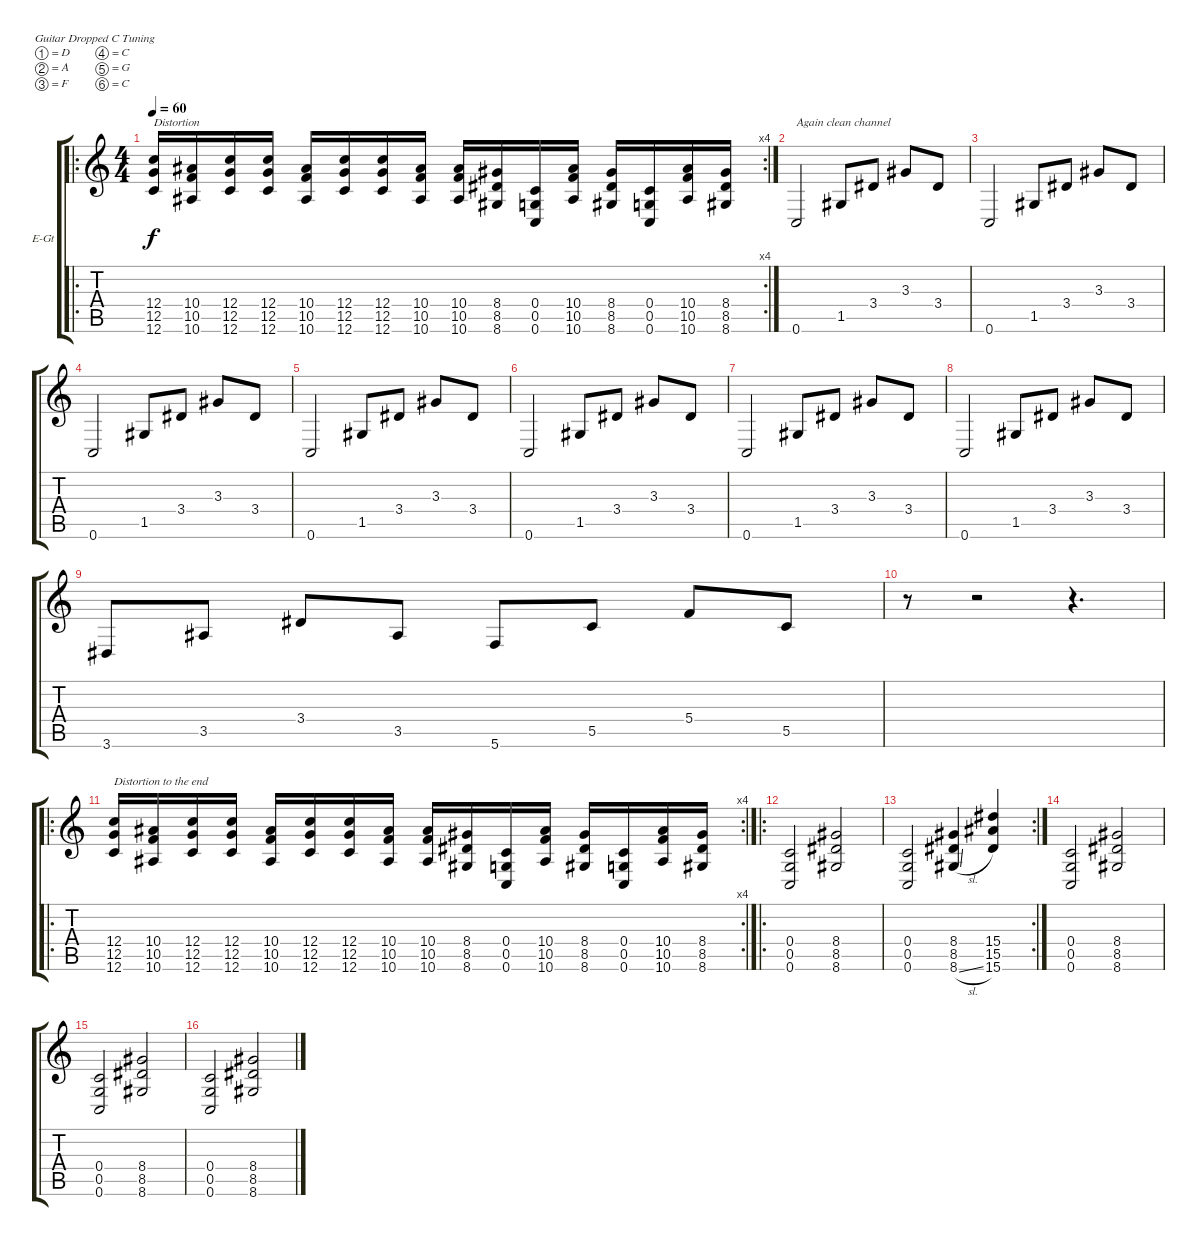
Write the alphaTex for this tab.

\defaultSystemsLayout 4
\bracketExtendMode groupsimilarinstruments
\firstSystemTrackNameOrientation horizontal
\otherSystemsTrackNameOrientation horizontal
\track ("Richard Kruspe" "E-Gt") {instrument electricguitarclean}
\staff {score tabs}
\tuning (D4 A3 F3 C3 G2 C2)
\ro
\rc 4
\ts (4 4)
\tempo 60
\clef g2
\ks c
(12.6 12.5 12.4).16{txt "Distortion" dy f} (10.6 10.4 10.5).16 (12.6 12.5 12.4).16 (12.6 12.5 12.4).16 (10.6 10.5 10.4).16 (12.6 12.5 12.4).16 (12.6 12.5 12.4).16 (10.6 10.4 10.5).16 (10.6 10.5 10.4).16 (8.6 8.5 8.4).16 (0.6 0.4 0.5).16 (10.6 10.5 10.4).16 (8.6 8.5 8.4).16 (0.6 0.5 0.4).16 (10.5 10.4 10.6).16 (8.6 8.5 8.4).16 |
0.6.2{txt "Again clean channel"} 1.5.8 3.4.8 3.3.8 3.4.8 |
0.6.2 1.5.8 3.4.8 3.3.8 3.4.8 |
0.6.2 1.5.8 3.4.8 3.3.8 3.4.8 |
0.6.2 1.5.8 3.4.8 3.3.8 3.4.8 |
0.6.2 1.5.8 3.4.8 3.3.8 3.4.8 |
0.6.2 1.5.8 3.4.8 3.3.8 3.4.8 |
0.6.2 1.5.8 3.4.8 3.3.8 3.4.8 |
3.6.8 3.5.8 3.4.8 3.5.8 5.6.8 5.5.8 5.4.8 5.5.8 |
r.8 r.2 r.4{d} |
\ro
\rc 4
(12.6 12.5 12.4).16{txt "Distortion to the end"} (10.6 10.4 10.5).16 (12.6 12.5 12.4).16 (12.6 12.5 12.4).16 (10.6 10.5 10.4).16 (12.6 12.5 12.4).16 (12.6 12.5 12.4).16 (10.6 10.4 10.5).16 (10.6 10.5 10.4).16 (8.6 8.5 8.4).16 (0.6 0.4 0.5).16 (10.6 10.5 10.4).16 (8.6 8.5 8.4).16 (0.6 0.5 0.4).16 (10.5 10.4 10.6).16 (8.6 8.5 8.4).16 |
\ro
(0.4 0.5 0.6).2 (8.6 8.5 8.4).2 |
\rc 2
(0.4 0.5 0.6).2 (8.6{sl} 8.5 8.4).4 (15.6 15.5 15.4).4 |
(0.4 0.5 0.6).2 (8.6 8.5 8.4).2 |
(0.4 0.5 0.6).2 (8.6 8.5 8.4).2 |
(0.4 0.5 0.6).2 (8.6 8.5 8.4).2
